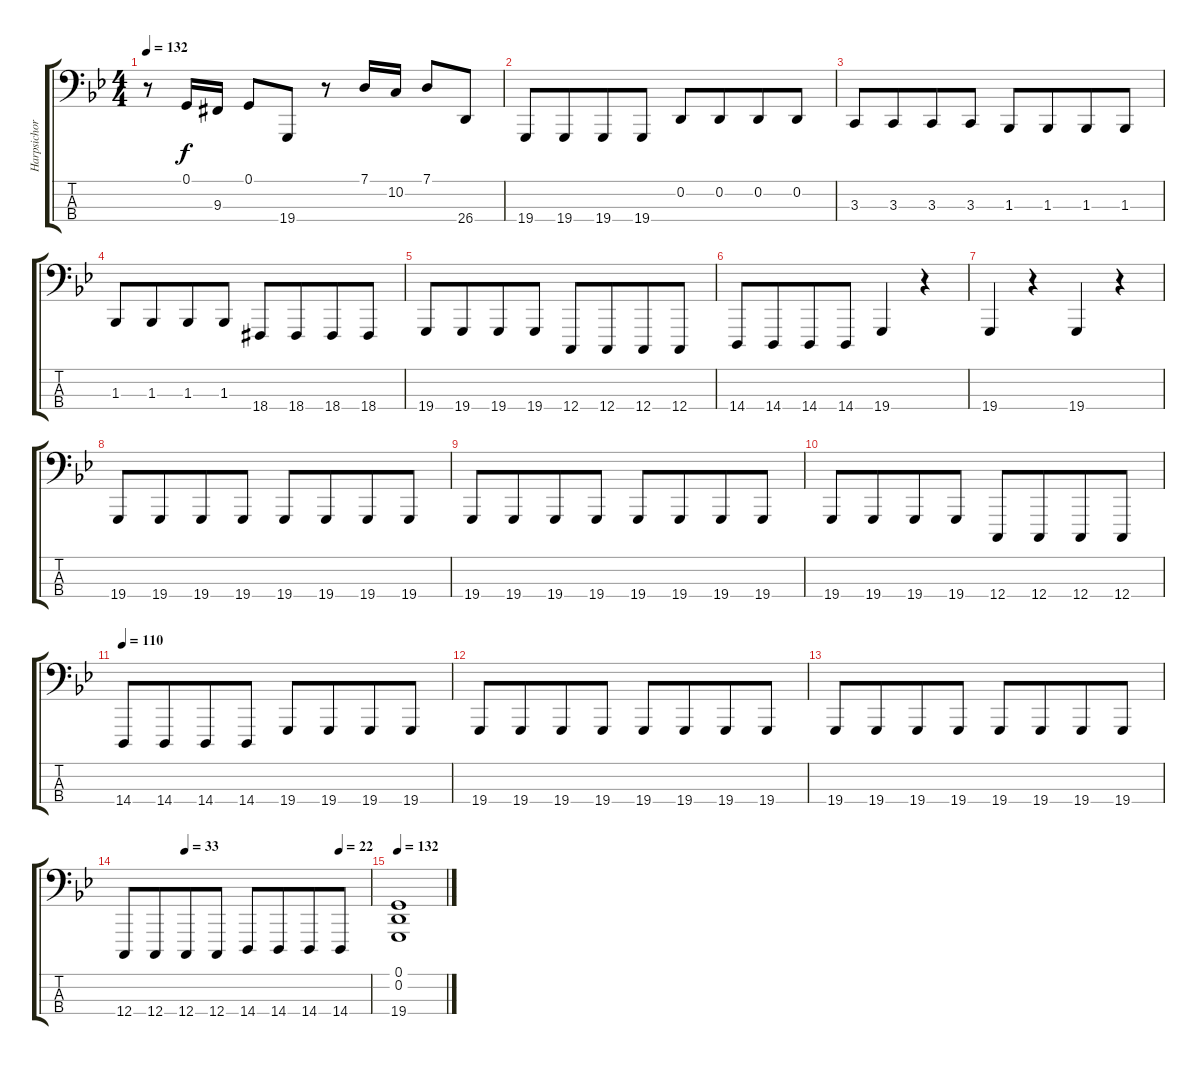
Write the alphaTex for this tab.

\track ("Harpsichord Bass" "Harpsichor") {instrument harpsichord}
\staff {score tabs}
\tuning (G2 D2 A1 C0) {hide}
\ts (4 4)
\tempo 132
\clef f4
\ks gminor
r.8{dy f} 0.1.16 9.3{acc #}.16 0.1.8{beam Up} 19.4.8{beam Up} r.8 7.1.16 10.2.16 7.1.8 26.4.8 |
19.4.8 19.4.8{beam merge} 19.4.8 19.4.8 0.2.8 0.2.8{beam merge} 0.2.8 0.2.8 |
3.3.8 3.3.8{beam merge} 3.3.8 3.3.8 1.3.8 1.3.8{beam merge} 1.3.8 1.3.8 |
1.3.8 1.3.8{beam merge} 1.3.8 1.3.8 18.4{acc #}.8{beam Up} 18.4{acc #}.8{beam Up beam merge} 18.4{acc #}.8{beam Up} 18.4{acc #}.8{beam Up} |
19.4.8 19.4.8{beam merge} 19.4.8 19.4.8 12.4.8 12.4.8{beam merge} 12.4.8 12.4.8 |
14.4.8 14.4.8{beam merge} 14.4.8 14.4.8 19.4.4 r.4 |
19.4.4 r.4 19.4.4 r.4 |
19.4.8{volume 6} 19.4.8{beam merge} 19.4.8 19.4.8 19.4.8 19.4.8{beam merge} 19.4.8 19.4.8 |
19.4.8 19.4.8{beam merge} 19.4.8 19.4.8 19.4.8 19.4.8{beam merge} 19.4.8 19.4.8 |
19.4.8 19.4.8{beam merge} 19.4.8 19.4.8 12.4.8 12.4.8{beam merge} 12.4.8 12.4.8 |
\tempo 110
14.4.8 14.4.8{beam merge} 14.4.8 14.4.8 19.4.8 19.4.8{beam merge} 19.4.8 19.4.8 |
19.4.8{volume 5} 19.4.8{beam merge} 19.4.8 19.4.8 19.4.8 19.4.8{beam merge} 19.4.8 19.4.8 |
19.4.8 19.4.8{beam merge} 19.4.8 19.4.8 19.4.8 19.4.8{beam merge} 19.4.8 19.4.8 |
\tempo (33 0.25)
\tempo (22 0.875)
12.4.8 12.4.8{beam merge} 12.4.8 12.4.8 14.4.8 14.4.8{beam merge} 14.4.8 14.4.8 |
\tempo 132
(0.1 0.2 19.4).1
